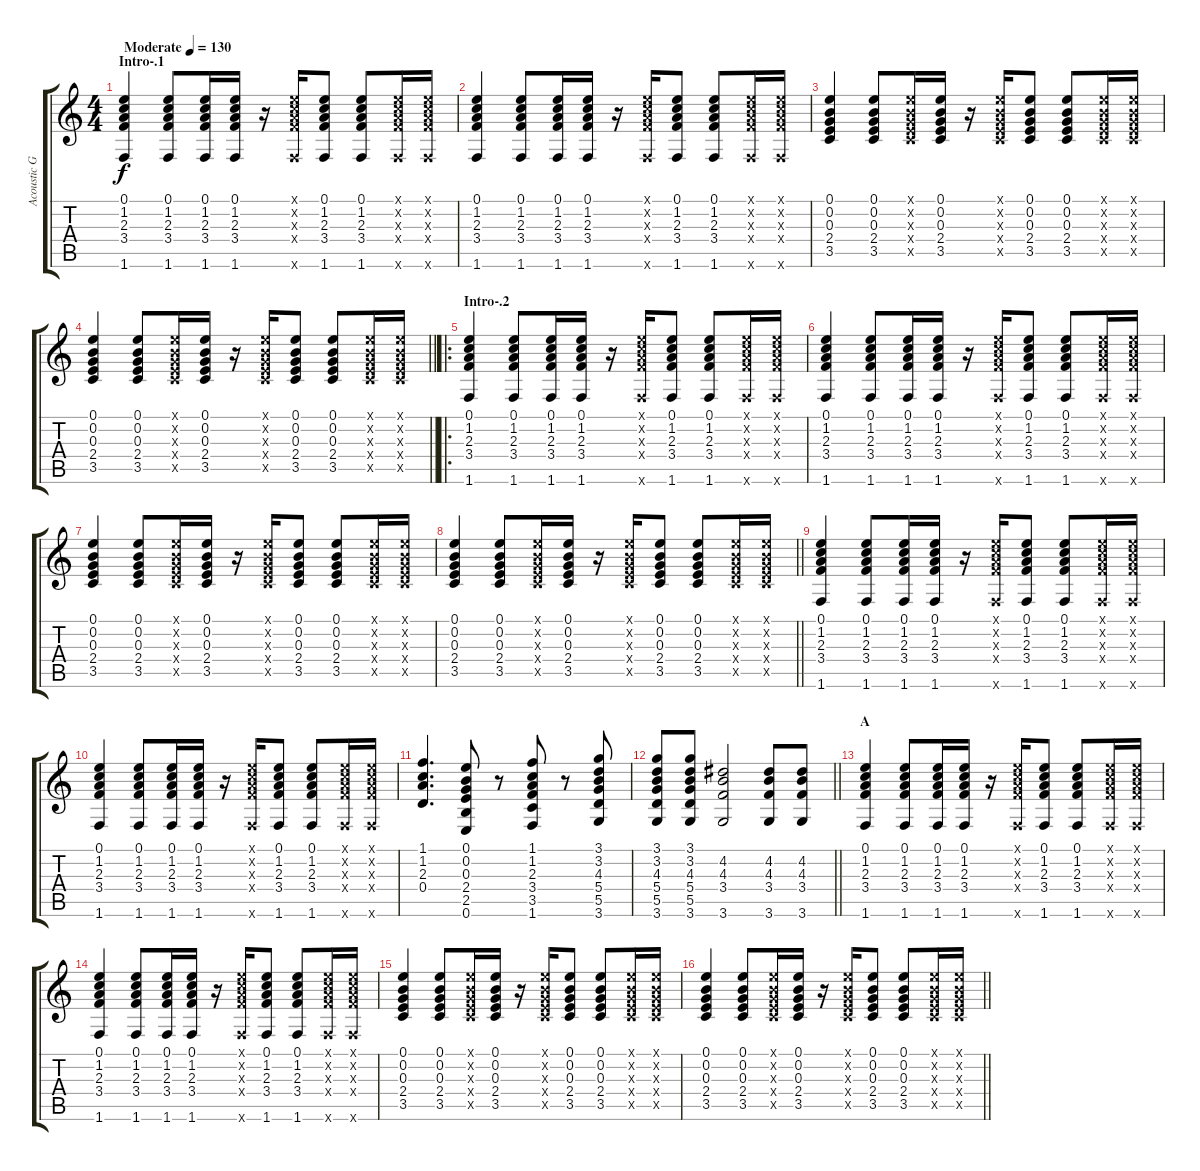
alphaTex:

\track ("Acoustic Guitar" "Acoustic G") {instrument acousticguitarsteel}
\staff {score tabs}
\tuning (E4 B3 G3 D3 A2 E2) {hide}
\ts (4 4)
\section ("" "Intro-.1")
\tempo (130 "Moderate")
\clef g2
\ks c
(0.1 1.2 2.3 3.4 1.6).4{dy f instrument acousticguitarsteel} (0.1 1.2 2.3 3.4 1.6).8 (0.1 1.2 2.3 3.4 1.6).16 (0.1 1.2 2.3 3.4 1.6).16 r.16 (0.1{x} 1.2{x} 2.3{x} 3.4{x} 1.6{x}).16 (0.1 1.2 2.3 3.4 1.6).8 (0.1 1.2 2.3 3.4 1.6).8 (0.1{x} 1.2{x} 2.3{x} 3.4{x} 1.6{x}).16 (0.1{x} 1.2{x} 2.3{x} 3.4{x} 1.6{x}).16 |
(0.1 1.2 2.3 3.4 1.6).4 (0.1 1.2 2.3 3.4 1.6).8 (0.1 1.2 2.3 3.4 1.6).16 (0.1 1.2 2.3 3.4 1.6).16 r.16 (0.1{x} 1.2{x} 2.3{x} 3.4{x} 1.6{x}).16 (0.1 1.2 2.3 3.4 1.6).8 (0.1 1.2 2.3 3.4 1.6).8 (0.1{x} 1.2{x} 2.3{x} 3.4{x} 1.6{x}).16 (0.1{x} 1.2{x} 2.3{x} 3.4{x} 1.6{x}).16 |
(0.1 0.2 0.3 2.4 3.5).4 (0.1 0.2 0.3 2.4 3.5).8 (0.1{x} 0.2{x} 0.3{x} 2.4{x} 3.5{x}).16 (0.1 0.2 0.3 2.4 3.5).16 r.16 (0.1{x} 0.2{x} 0.3{x} 2.4{x} 3.5{x}).16 (0.1 0.2 0.3 2.4 3.5).8 (0.1 0.2 0.3 2.4 3.5).8 (0.1{x} 0.2{x} 0.3{x} 2.4{x} 3.5{x}).16 (0.1{x} 0.2{x} 0.3{x} 2.4{x} 3.5{x}).16 |
\barLineRight lightlight
(0.1 0.2 0.3 2.4 3.5).4 (0.1 0.2 0.3 2.4 3.5).8 (0.1{x} 0.2{x} 0.3{x} 2.4{x} 3.5{x}).16 (0.1 0.2 0.3 2.4 3.5).16 r.16 (0.1{x} 0.2{x} 0.3{x} 2.4{x} 3.5{x}).16 (0.1 0.2 0.3 2.4 3.5).8 (0.1 0.2 0.3 2.4 3.5).8 (0.1{x} 0.2{x} 0.3{x} 2.4{x} 3.5{x}).16 (0.1{x} 0.2{x} 0.3{x} 2.4{x} 3.5{x}).16 |
\ro
\section ("" "Intro-.2")
(0.1 1.2 2.3 3.4 1.6).4 (0.1 1.2 2.3 3.4 1.6).8 (0.1 1.2 2.3 3.4 1.6).16 (0.1 1.2 2.3 3.4 1.6).16 r.16 (0.1{x} 1.2{x} 2.3{x} 3.4{x} 1.6{x}).16 (0.1 1.2 2.3 3.4 1.6).8 (0.1 1.2 2.3 3.4 1.6).8 (0.1{x} 1.2{x} 2.3{x} 3.4{x} 1.6{x}).16 (0.1{x} 1.2{x} 2.3{x} 3.4{x} 1.6{x}).16 |
(0.1 1.2 2.3 3.4 1.6).4 (0.1 1.2 2.3 3.4 1.6).8 (0.1 1.2 2.3 3.4 1.6).16 (0.1 1.2 2.3 3.4 1.6).16 r.16 (0.1{x} 1.2{x} 2.3{x} 3.4{x} 1.6{x}).16 (0.1 1.2 2.3 3.4 1.6).8 (0.1 1.2 2.3 3.4 1.6).8 (0.1{x} 1.2{x} 2.3{x} 3.4{x} 1.6{x}).16 (0.1{x} 1.2{x} 2.3{x} 3.4{x} 1.6{x}).16 |
(0.1 0.2 0.3 2.4 3.5).4 (0.1 0.2 0.3 2.4 3.5).8 (0.1{x} 0.2{x} 0.3{x} 2.4{x} 3.5{x}).16 (0.1 0.2 0.3 2.4 3.5).16 r.16 (0.1{x} 0.2{x} 0.3{x} 2.4{x} 3.5{x}).16 (0.1 0.2 0.3 2.4 3.5).8 (0.1 0.2 0.3 2.4 3.5).8 (0.1{x} 0.2{x} 0.3{x} 2.4{x} 3.5{x}).16 (0.1{x} 0.2{x} 0.3{x} 2.4{x} 3.5{x}).16 |
\barLineRight lightlight
(0.1 0.2 0.3 2.4 3.5).4 (0.1 0.2 0.3 2.4 3.5).8 (0.1{x} 0.2{x} 0.3{x} 2.4{x} 3.5{x}).16 (0.1 0.2 0.3 2.4 3.5).16 r.16 (0.1{x} 0.2{x} 0.3{x} 2.4{x} 3.5{x}).16 (0.1 0.2 0.3 2.4 3.5).8 (0.1 0.2 0.3 2.4 3.5).8 (0.1{x} 0.2{x} 0.3{x} 2.4{x} 3.5{x}).16 (0.1{x} 0.2{x} 0.3{x} 2.4{x} 3.5{x}).16 |
(0.1 1.2 2.3 3.4 1.6).4 (0.1 1.2 2.3 3.4 1.6).8 (0.1 1.2 2.3 3.4 1.6).16 (0.1 1.2 2.3 3.4 1.6).16 r.16 (0.1{x} 1.2{x} 2.3{x} 3.4{x} 1.6{x}).16 (0.1 1.2 2.3 3.4 1.6).8 (0.1 1.2 2.3 3.4 1.6).8 (0.1{x} 1.2{x} 2.3{x} 3.4{x} 1.6{x}).16 (0.1{x} 1.2{x} 2.3{x} 3.4{x} 1.6{x}).16 |
(0.1 1.2 2.3 3.4 1.6).4 (0.1 1.2 2.3 3.4 1.6).8 (0.1 1.2 2.3 3.4 1.6).16 (0.1 1.2 2.3 3.4 1.6).16 r.16 (0.1{x} 1.2{x} 2.3{x} 3.4{x} 1.6{x}).16 (0.1 1.2 2.3 3.4 1.6).8 (0.1 1.2 2.3 3.4 1.6).8 (0.1{x} 1.2{x} 2.3{x} 3.4{x} 1.6{x}).16 (0.1{x} 1.2{x} 2.3{x} 3.4{x} 1.6{x}).16 |
(1.1 1.2 2.3 0.4).4{d} (0.1 0.2 0.3 2.4 2.5 0.6).8 r.8 (1.1 1.2 2.3 3.4 3.5 1.6).8 r.8 (3.1 3.2 4.3 5.4 5.5 3.6).8 |
\barLineRight lightlight
(3.1 3.2 4.3 5.4 5.5 3.6).8 (3.1 3.2 4.3 5.4 5.5 3.6).8 (4.2 4.3 3.4 3.6).2 (4.2 4.3 3.4 3.6).8 (4.2 4.3 3.4 3.6).8 |
\section ("" "A")
(0.1 1.2 2.3 3.4 1.6).4 (0.1 1.2 2.3 3.4 1.6).8 (0.1 1.2 2.3 3.4 1.6).16 (0.1 1.2 2.3 3.4 1.6).16 r.16 (0.1{x} 1.2{x} 2.3{x} 3.4{x} 1.6{x}).16 (0.1 1.2 2.3 3.4 1.6).8 (0.1 1.2 2.3 3.4 1.6).8 (0.1{x} 1.2{x} 2.3{x} 3.4{x} 1.6{x}).16 (0.1{x} 1.2{x} 2.3{x} 3.4{x} 1.6{x}).16 |
(0.1 1.2 2.3 3.4 1.6).4 (0.1 1.2 2.3 3.4 1.6).8 (0.1 1.2 2.3 3.4 1.6).16 (0.1 1.2 2.3 3.4 1.6).16 r.16 (0.1{x} 1.2{x} 2.3{x} 3.4{x} 1.6{x}).16 (0.1 1.2 2.3 3.4 1.6).8 (0.1 1.2 2.3 3.4 1.6).8 (0.1{x} 1.2{x} 2.3{x} 3.4{x} 1.6{x}).16 (0.1{x} 1.2{x} 2.3{x} 3.4{x} 1.6{x}).16 |
(0.1 0.2 0.3 2.4 3.5).4 (0.1 0.2 0.3 2.4 3.5).8 (0.1{x} 0.2{x} 0.3{x} 2.4{x} 3.5{x}).16 (0.1 0.2 0.3 2.4 3.5).16 r.16 (0.1{x} 0.2{x} 0.3{x} 2.4{x} 3.5{x}).16 (0.1 0.2 0.3 2.4 3.5).8 (0.1 0.2 0.3 2.4 3.5).8 (0.1{x} 0.2{x} 0.3{x} 2.4{x} 3.5{x}).16 (0.1{x} 0.2{x} 0.3{x} 2.4{x} 3.5{x}).16 |
\barLineRight lightlight
(0.1 0.2 0.3 2.4 3.5).4 (0.1 0.2 0.3 2.4 3.5).8 (0.1{x} 0.2{x} 0.3{x} 2.4{x} 3.5{x}).16 (0.1 0.2 0.3 2.4 3.5).16 r.16 (0.1{x} 0.2{x} 0.3{x} 2.4{x} 3.5{x}).16 (0.1 0.2 0.3 2.4 3.5).8 (0.1 0.2 0.3 2.4 3.5).8 (0.1{x} 0.2{x} 0.3{x} 2.4{x} 3.5{x}).16 (0.1{x} 0.2{x} 0.3{x} 2.4{x} 3.5{x}).16
